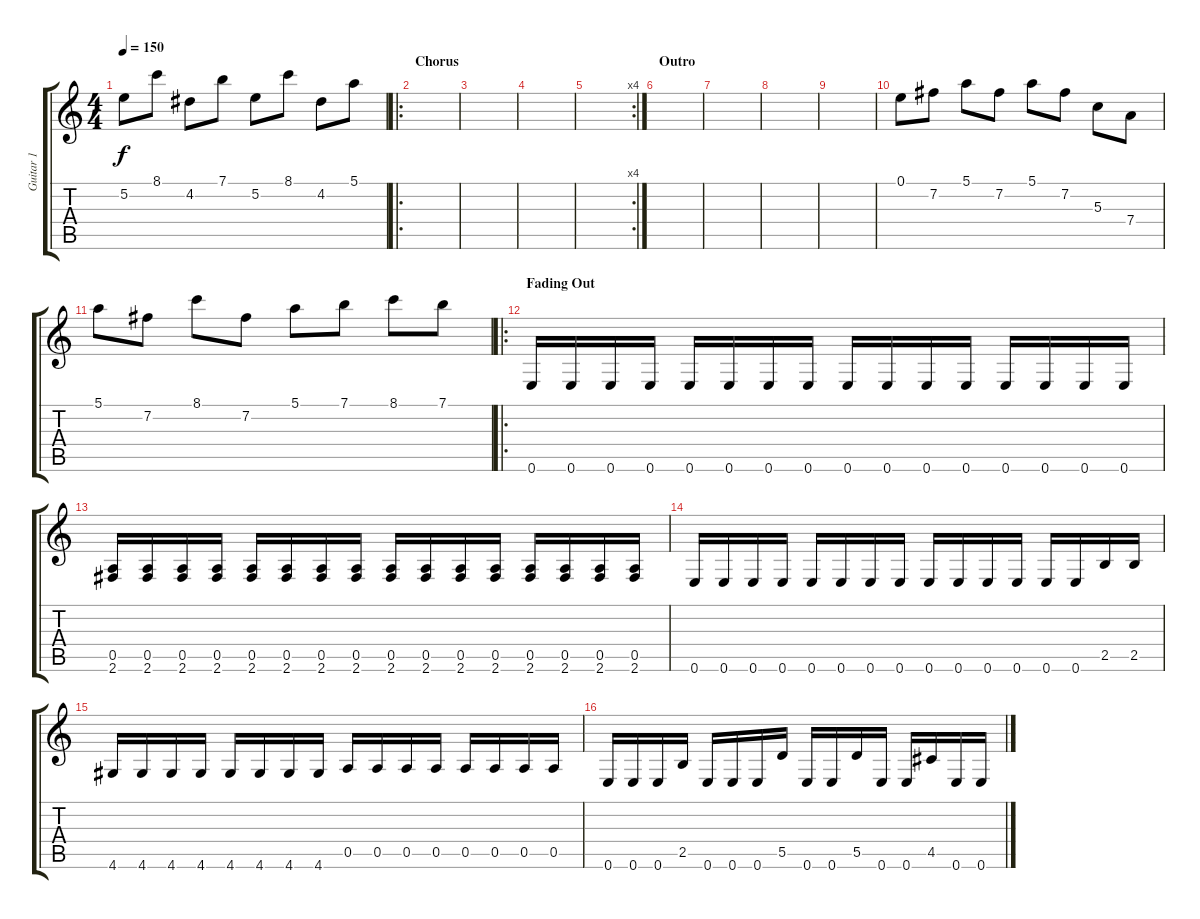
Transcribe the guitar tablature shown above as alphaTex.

\track ("Guitar 1" "Guitar 1") {instrument distortionguitar}
\staff {score tabs}
\tuning (E4 B3 G3 D3 A2 E2) {hide}
\ts (4 4)
\tempo 150
\clef g2
\ks c
5.2.8{dy f} 8.1.8 4.2.8 7.1.8 5.2.8 8.1.8 4.2.8 5.1.8 |
\ro
\section ("" "Chorus")
|
|
|
\rc 4
|
\section ("" "Outro")
|
|
|
|
0.1.8 7.2.8 5.1.8 7.2.8 5.1.8 7.2.8 5.3.8 7.4.8 |
5.1.8 7.2.8 8.1.8 7.2.8 5.1.8 7.1.8 8.1.8 7.1.8 |
\ro
\section ("" "Fading Out")
0.6.16{volume 14 instrument guitarharmonics} 0.6.16 0.6.16 0.6.16 0.6.16 0.6.16 0.6.16 0.6.16 0.6.16 0.6.16 0.6.16 0.6.16 0.6.16 0.6.16 0.6.16 0.6.16 |
(0.5 2.6).16 (0.5 2.6).16 (0.5 2.6).16 (0.5 2.6).16 (0.5 2.6).16 (0.5 2.6).16 (0.5 2.6).16 (0.5 2.6).16 (0.5 2.6).16 (0.5 2.6).16 (0.5 2.6).16 (0.5 2.6).16 (0.5 2.6).16 (0.5 2.6).16 (0.5 2.6).16 (0.5 2.6).16 |
0.6.16 0.6.16 0.6.16 0.6.16 0.6.16 0.6.16 0.6.16 0.6.16 0.6.16 0.6.16 0.6.16 0.6.16 0.6.16 0.6.16 2.5.16 2.5.16 |
4.6.16 4.6.16 4.6.16 4.6.16 4.6.16 4.6.16 4.6.16 4.6.16 0.5.16 0.5.16 0.5.16 0.5.16 0.5.16 0.5.16 0.5.16 0.5.16 |
0.6.16 0.6.16 0.6.16 2.5.16 0.6.16 0.6.16 0.6.16 5.5.16 0.6.16 0.6.16 5.5.16 0.6.16 0.6.16 4.5.16 0.6.16 0.6.16
